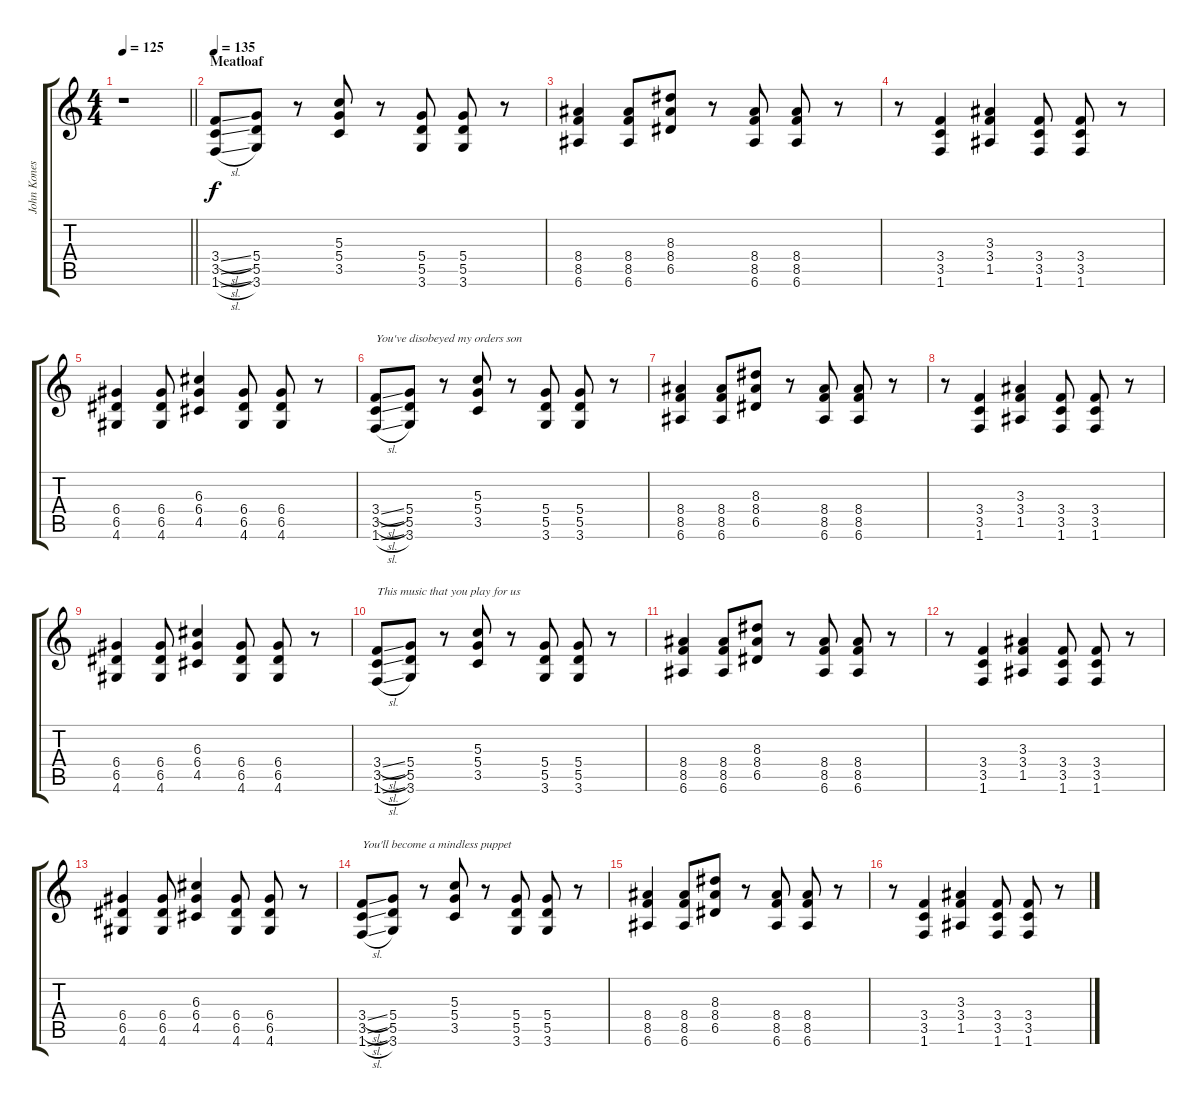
\track ("John Konesky" "John Kones") {instrument distortionguitar}
\staff {score tabs}
\tuning (E4 B3 G3 D3 A2 E2) {hide}
\ts (4 4)
\tempo 125
\clef g2
\barLineRight lightlight
\ks c
r.1{dy f} |
\section ("" "Meatloaf")
\tempo 135
(3.4{sl} 3.5{sl} 1.6{sl}).8 (5.4 5.5 3.6).8 r.8 (5.3 5.4 3.5).8 r.8 (5.4 5.5 3.6).8 (5.4 5.5 3.6).8 r.8 |
(8.4 8.5 6.6).4 (8.4 8.5 6.6).8 (8.3 8.4 6.5).8 r.8 (8.4 8.5 6.6).8 (8.4 8.5 6.6).8 r.8 |
r.8 (3.4 3.5 1.6).4 (3.3 3.4 1.5).4 (3.4 3.5 1.6).8 (3.4 3.5 1.6).8 r.8 |
(6.4 6.5 4.6).4 (6.4 6.5 4.6).8 (6.3 6.4 4.5).4 (6.4 6.5 4.6).8 (6.4 6.5 4.6).8 r.8 |
(3.4{sl} 3.5{sl} 1.6{sl}).8{txt "You've disobeyed my orders son"} (5.4 5.5 3.6).8 r.8 (5.3 5.4 3.5).8 r.8 (5.4 5.5 3.6).8 (5.4 5.5 3.6).8 r.8 |
(8.4 8.5 6.6).4 (8.4 8.5 6.6).8 (8.3 8.4 6.5).8 r.8 (8.4 8.5 6.6).8 (8.4 8.5 6.6).8 r.8 |
r.8 (3.4 3.5 1.6).4 (3.3 3.4 1.5).4 (3.4 3.5 1.6).8 (3.4 3.5 1.6).8 r.8 |
(6.4 6.5 4.6).4 (6.4 6.5 4.6).8 (6.3 6.4 4.5).4 (6.4 6.5 4.6).8 (6.4 6.5 4.6).8 r.8 |
(3.4{sl} 3.5{sl} 1.6{sl}).8{txt "This music that you play for us"} (5.4 5.5 3.6).8 r.8 (5.3 5.4 3.5).8 r.8 (5.4 5.5 3.6).8 (5.4 5.5 3.6).8 r.8 |
(8.4 8.5 6.6).4 (8.4 8.5 6.6).8 (8.3 8.4 6.5).8 r.8 (8.4 8.5 6.6).8 (8.4 8.5 6.6).8 r.8 |
r.8 (3.4 3.5 1.6).4 (3.3 3.4 1.5).4 (3.4 3.5 1.6).8 (3.4 3.5 1.6).8 r.8 |
(6.4 6.5 4.6).4 (6.4 6.5 4.6).8 (6.3 6.4 4.5).4 (6.4 6.5 4.6).8 (6.4 6.5 4.6).8 r.8 |
(3.4{sl} 3.5{sl} 1.6{sl}).8{txt "You'll become a mindless puppet"} (5.4 5.5 3.6).8 r.8 (5.3 5.4 3.5).8 r.8 (5.4 5.5 3.6).8 (5.4 5.5 3.6).8 r.8 |
(8.4 8.5 6.6).4 (8.4 8.5 6.6).8 (8.3 8.4 6.5).8 r.8 (8.4 8.5 6.6).8 (8.4 8.5 6.6).8 r.8 |
r.8 (3.4 3.5 1.6).4 (3.3 3.4 1.5).4 (3.4 3.5 1.6).8 (3.4 3.5 1.6).8 r.8
